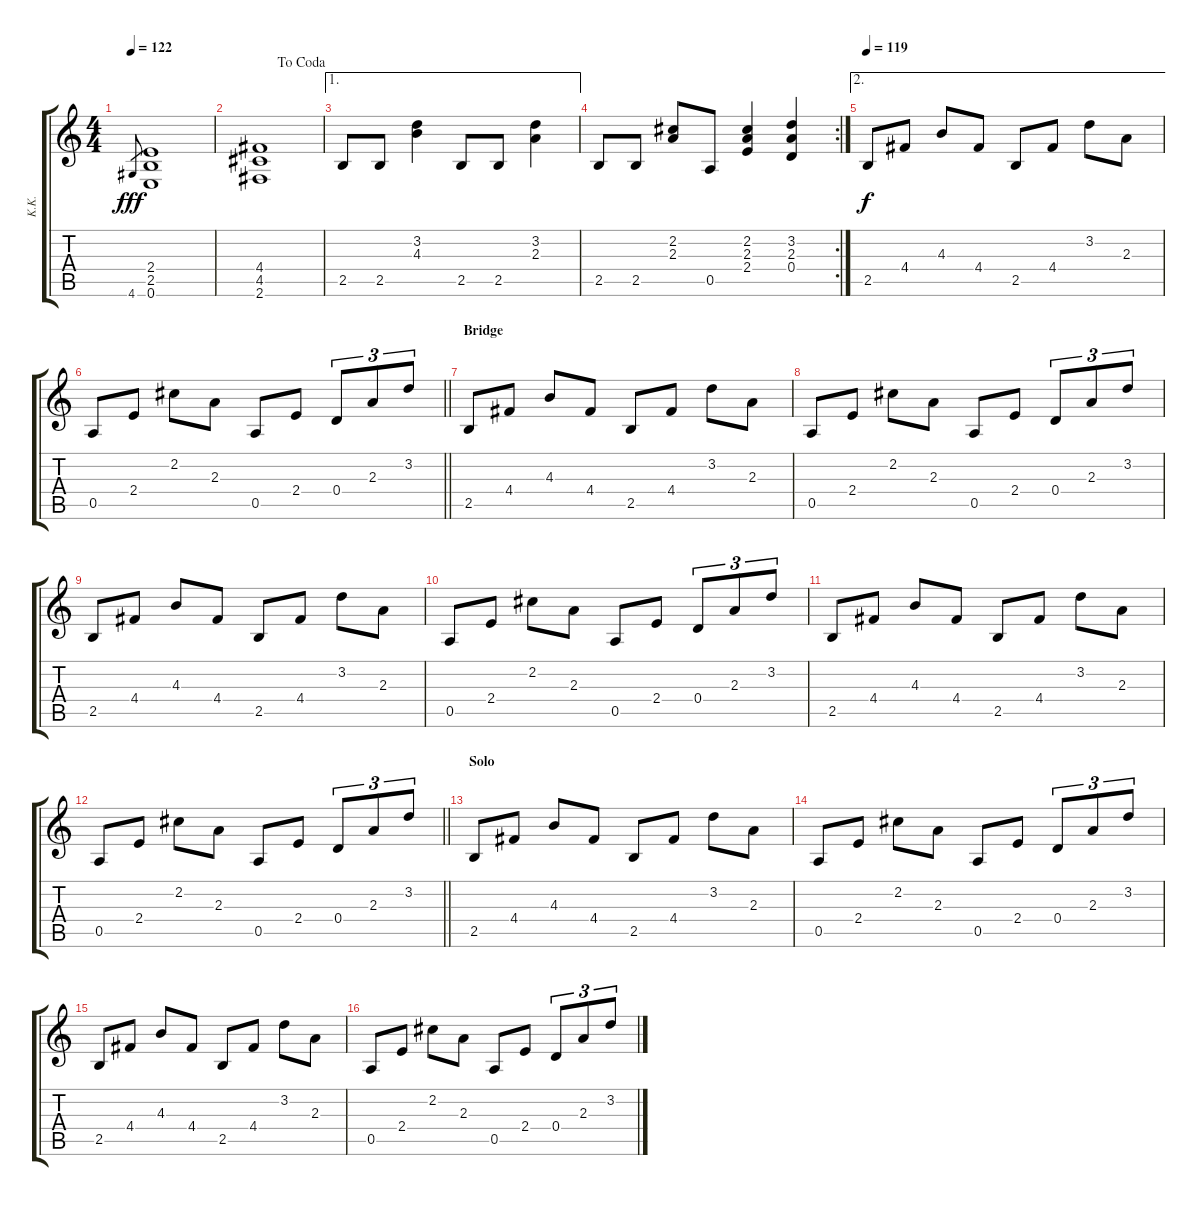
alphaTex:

\track ("K.K." "K.K.") {instrument electricguitarclean}
\staff {score tabs}
\tuning (E4 B3 G3 D3 A2 E2) {hide}
\ts (4 4)
\tempo 122
\clef g2
\ks c
4.6.8{gr dy fff} (2.4 2.5 0.6).1 |
\jump dacoda
(4.4 4.5 2.6).1 |
\ae 1
2.5.8 2.5.8 (3.2 4.3).4 2.5.8 2.5.8 (3.2 2.3).4 |
\rc 2
2.5.8 2.5.8 (2.2 2.3).8 0.5.8 (2.2 2.3 2.4).4 (3.2 2.3 0.4).4 |
\ae 2
\tempo 119
2.5.8{dy f} 4.4.8 4.3.8 4.4.8 2.5.8 4.4.8 3.2.8 2.3.8 |
\barLineRight lightlight
0.5.8 2.4.8 2.2.8 2.3.8 0.5.8 2.4.8 0.4.8{tu (3 2)} 2.3.8{tu (3 2)} 3.2.8{tu (3 2)} |
\section ("" "Bridge")
2.5.8 4.4.8 4.3.8 4.4.8 2.5.8 4.4.8 3.2.8 2.3.8 |
0.5.8 2.4.8 2.2.8 2.3.8 0.5.8 2.4.8 0.4.8{tu (3 2)} 2.3.8{tu (3 2)} 3.2.8{tu (3 2)} |
2.5.8 4.4.8 4.3.8 4.4.8 2.5.8 4.4.8 3.2.8 2.3.8 |
0.5.8 2.4.8 2.2.8 2.3.8 0.5.8 2.4.8 0.4.8{tu (3 2)} 2.3.8{tu (3 2)} 3.2.8{tu (3 2)} |
2.5.8 4.4.8 4.3.8 4.4.8 2.5.8 4.4.8 3.2.8 2.3.8 |
\barLineRight lightlight
0.5.8 2.4.8 2.2.8 2.3.8 0.5.8 2.4.8 0.4.8{tu (3 2)} 2.3.8{tu (3 2)} 3.2.8{tu (3 2)} |
\section ("" "Solo")
2.5.8 4.4.8 4.3.8 4.4.8 2.5.8 4.4.8 3.2.8 2.3.8 |
0.5.8 2.4.8 2.2.8 2.3.8 0.5.8 2.4.8 0.4.8{tu (3 2)} 2.3.8{tu (3 2)} 3.2.8{tu (3 2)} |
2.5.8 4.4.8 4.3.8 4.4.8 2.5.8 4.4.8 3.2.8 2.3.8 |
0.5.8 2.4.8 2.2.8 2.3.8 0.5.8 2.4.8 0.4.8{tu (3 2)} 2.3.8{tu (3 2)} 3.2.8{tu (3 2)}
